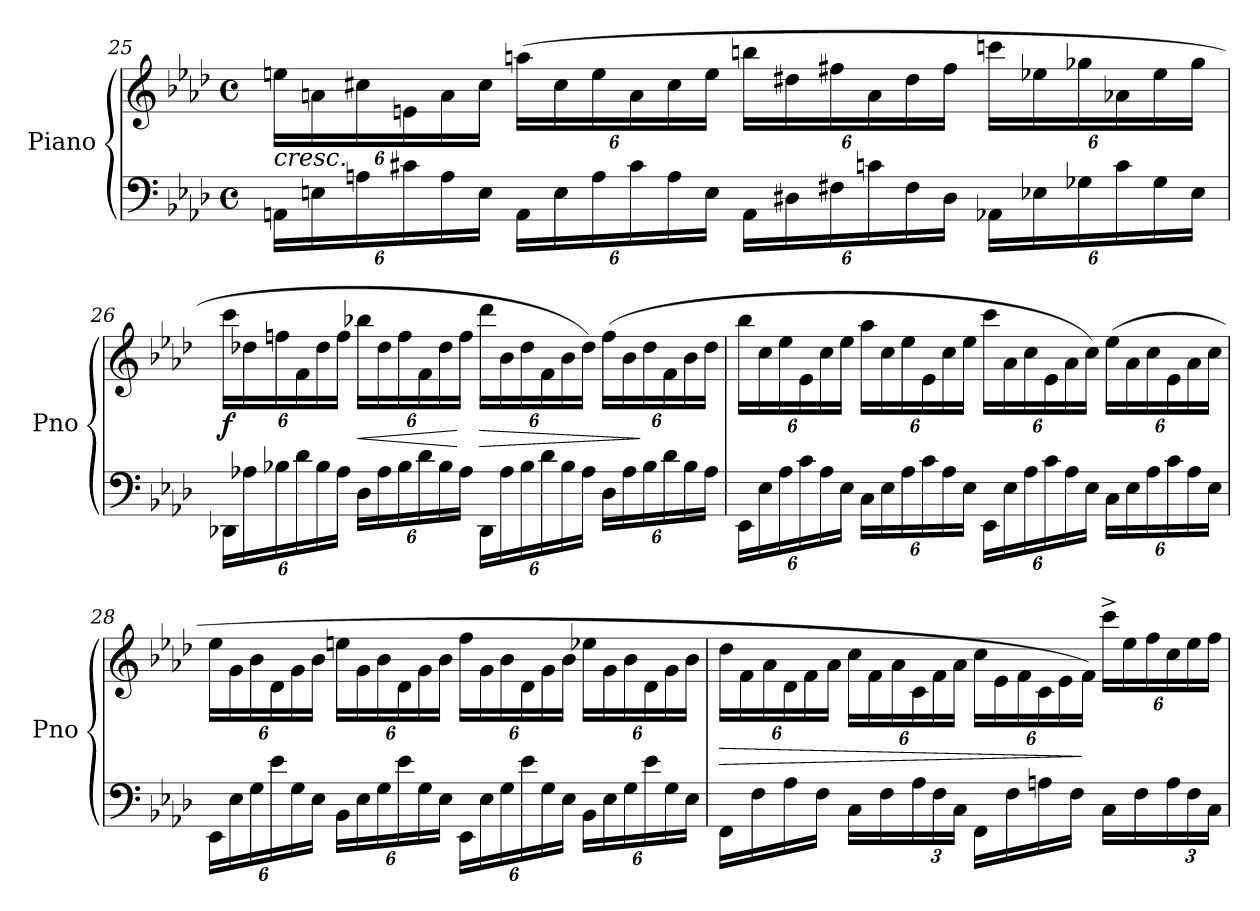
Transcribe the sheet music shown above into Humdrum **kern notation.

**kern	**kern	**dynam
*part1	*part1	*part1
*staff2	*staff1	*staff1/2
*I"Piano	*	*
*I'Pno	*	*
!!LO:LB:g=z
*clefF4	*clefG2	*
*k[b-e-a-d-]	*k[b-e-a-d-]	*
*M4/4	*M4/4	*
*met(c)	*met(c)	*
*Xbrackettup	*Xbrackettup	*
=25	=25	=25
!	!	!LO:HP:b
24AAn\LL	24een\LL	<
24En\	24an\	.
24An\	24cc#X\	.
24c#X\	24en\	.
24A\	24a\	.
24E\JJ	24cc#\JJ	.
24AA\LL	(24aan\LL	.
24E\	24cc#\	.
24A\	24ee\	.
24c#\	24a\	.
24A\	24cc#\	.
24E\JJ	24ee\JJ	.
24AA\LL	24bbn\LL	.
24D#X\	24dd#X\	.
24F#X\	24ff#X\	.
!	!	!LO:DY:b
24cn\	24a\	other-dynamics
24F#\	24dd#\	.
24D#\JJ	24ff#\JJ	.
24AA-X\LL	24cccn\LL	.
24E-X\	24ee-X\	.
24G-X\	24gg-X\	.
24c\	24a-X\	.
24G-\	24ee-\	.
24E-\JJ	24gg-\JJ	[
=26	=26	=26
!	!	!LO:DY:b
24DD-X/LL	24ccc\LL	f
24A-X\	24dd-X\	.
24B-X\	24ffn\	.
24d-\	24f\	.
24B-\	24dd-\	.
24A-\JJ	24ff\JJ	.
!	!	!LO:HP:b
24D-\LL	24bb-X\LL	<
24A-\	24dd-\	.
24B-\	24ff\	.
24d-\	24f\	.
24B-\	24dd-\	.
24A-\JJ	24ff\JJ	[
!	!	!LO:HP:b
24DD-/LL	24ddd-\LL	>
24A-\	24b-\	.
24B-\	24dd-\	.
24d-\	24f\	.
24B-\	24b-\	.
24A-\JJ	24dd-\JJ)	.
24D-\LL	(24ff\LL	.
24A-\	24b-\	.
24B-\	24dd-\	]
24d-\	24f\	.
24B-\	24b-\	.
24A-\JJ	24dd-\JJ	.
!!LO:LB:g=z
=27	=27	=27
24EE-\LL	24bb-\LL	.
24E-\	24cc\	.
24A-\	24ee-\	.
24c\	24e-\	.
24A-\	24cc\	.
24E-\JJ	24ee-\JJ	.
24C\LL	24aa-\LL	.
24E-\	24cc\	.
24A-\	24ee-\	.
24c\	24e-\	.
24A-\	24cc\	.
24E-\JJ	24ee-\JJ	.
24EE-\LL	24ccc\LL	.
24E-\	24a-\	.
24A-\	24cc\	.
24c\	24e-\	.
24A-\	24a-\	.
24E-\JJ	24cc\JJ)	.
24C\LL	(24ee-\LL	.
24E-\	24a-\	.
24A-\	24cc\	.
24c\	24e-\	.
24A-\	24a-\	.
24E-\JJ	24cc\JJ	.
=28	=28	=28
24EE-\LL	24ee-\LL	.
24E-\	24g\	.
24G\	24b-\	.
24e-\	24d-\	.
24G\	24g\	.
24E-\JJ	24b-\JJ	.
24BB-\LL	24een\LL	.
24E-\	24g\	.
24G\	24b-\	.
24e-\	24d-\	.
24G\	24g\	.
24E-\JJ	24b-\JJ	.
24EE-\LL	24ff\LL	.
24E-\	24g\	.
24G\	24b-\	.
24e-\	24d-\	.
24G\	24g\	.
24E-\JJ	24b-\JJ	.
24BB-\LL	24ee-X\LL	.
24E-\	24g\	.
24G\	24b-\	.
24e-\	24d-\	.
24G\	24g\	.
24E-\JJ	24b-\JJ	.
!!LO:LB:g=z
=29	=29	=29
!	!	!LO:HP:b
16FF\LL	24dd-\LL	>
.	24f\	.
16F\	.	.
.	24a-\	.
16A-\	24d-\	.
.	24f\	.
16F\JJ	.	.
.	24a-\JJ	.
16C\LL	24cc\LL	.
.	24f\	.
16F\	.	.
.	24a-\	.
24A-\	24c\	.
24F\	24f\	.
24C\JJ	24a-\JJ	.
16FF\LL	24cc\LL	.
.	24e-\	.
16F\	.	.
.	24f\	.
16An\	24c\	.
.	24e-\	.
16F\JJ	.	.
.	24f\JJ)	]
16C\LL	24ccc^\LL	.
.	24ee-\	.
16F\	.	.
.	24ff\	.
24A\	24cc\	.
24F\	24ee-\	.
24C\JJ	24ff\JJ	.
=	=	=
*-	*-	*-
